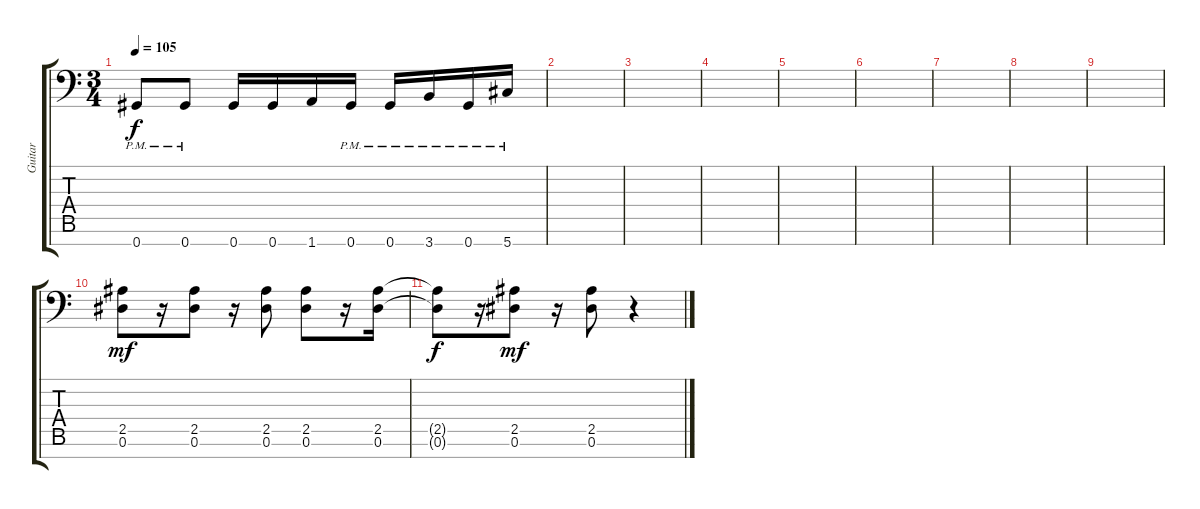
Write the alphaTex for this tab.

\track ("Guitar" "Guitar") {instrument distortionguitar}
\staff {score tabs}
\tuning (Eb4 Bb3 Gb3 Db3 Ab2 Eb2 Ab1) {hide}
\ts (3 4)
\tempo 105
\clef f4
\ks c
0.7{pm}.8{dy f} 0.7{pm}.8 0.7.16 0.7.16 1.7.16 0.7{pm}.16 0.7{pm}.16 3.7{pm}.16 0.7{pm}.16 5.7{pm}.16 |
|
|
|
|
|
|
|
|
(2.5 0.6).8{dy mf} r.16 (2.5 0.6).8 r.16 (2.5 0.6).8 (2.5 0.6).8 r.16 (2.5 0.6).16 |
(2.5{t} 0.6{t}).8{dy f} r.16 (2.5 0.6).8{dy mf} r.16 (2.5 0.6).8 r.4
